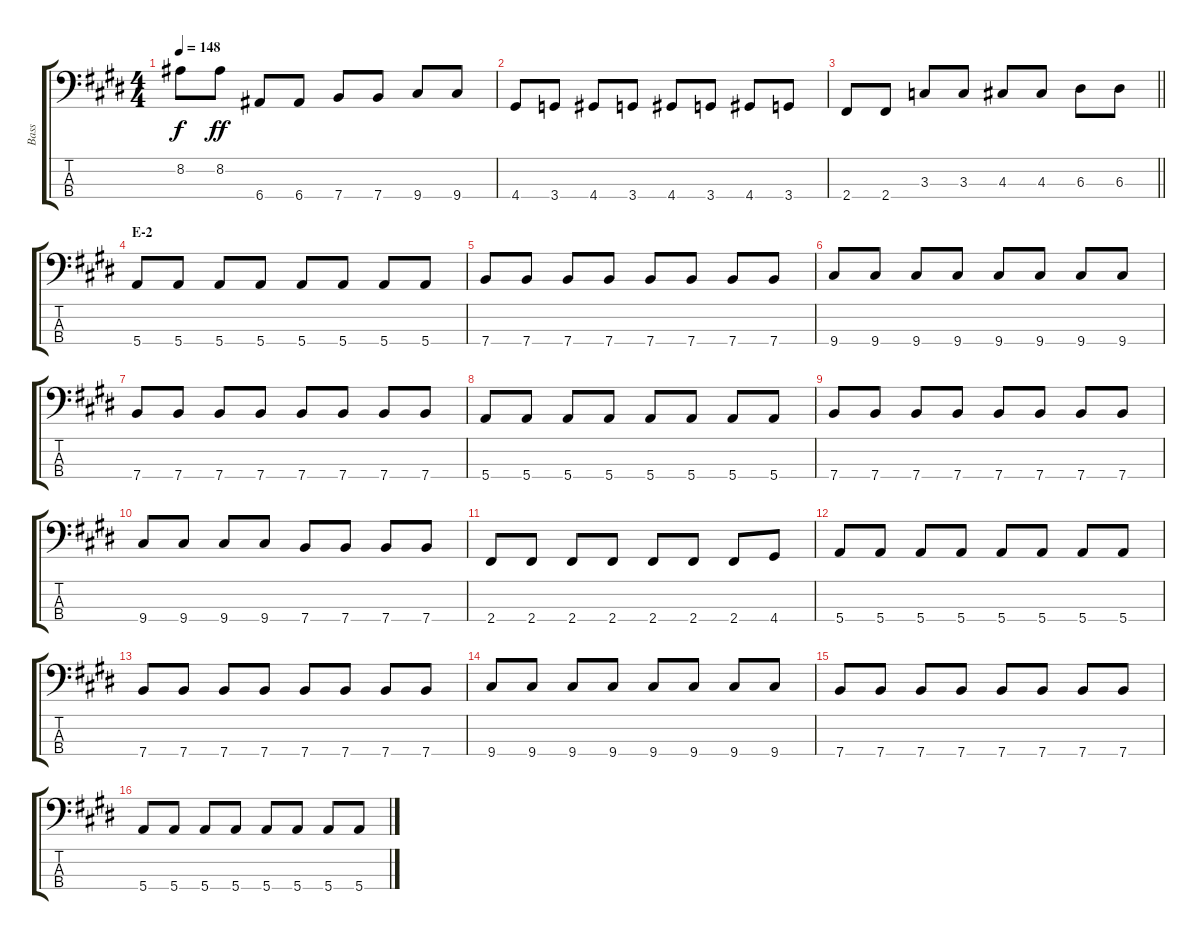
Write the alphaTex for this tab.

\track ("Bass" "Bass") {instrument electricbasspick}
\staff {score tabs}
\tuning (G2 D2 A1 E1) {hide}
\ts (4 4)
\tempo 148
\clef f4
\ks e
8.2{t}.8{dy f} 8.2.8{dy ff} 6.4.8 6.4.8 7.4.8 7.4.8 9.4.8 9.4.8 |
4.4.8 3.4.8 4.4.8 3.4.8 4.4.8 3.4.8 4.4.8 3.4.8 |
\barLineRight lightlight
2.4.8 2.4.8 3.3.8 3.3.8 4.3.8 4.3.8 6.3.8 6.3.8 |
\section ("" "E-2")
5.4.8 5.4.8 5.4.8 5.4.8 5.4.8 5.4.8 5.4.8 5.4.8 |
7.4.8 7.4.8 7.4.8 7.4.8 7.4.8 7.4.8 7.4.8 7.4.8 |
9.4.8 9.4.8 9.4.8 9.4.8 9.4.8 9.4.8 9.4.8 9.4.8 |
7.4.8 7.4.8 7.4.8 7.4.8 7.4.8 7.4.8 7.4.8 7.4.8 |
5.4.8 5.4.8 5.4.8 5.4.8 5.4.8 5.4.8 5.4.8 5.4.8 |
7.4.8 7.4.8 7.4.8 7.4.8 7.4.8 7.4.8 7.4.8 7.4.8 |
9.4.8 9.4.8 9.4.8 9.4.8 7.4.8 7.4.8 7.4.8 7.4.8 |
2.4.8 2.4.8 2.4.8 2.4.8 2.4.8 2.4.8 2.4.8 4.4.8 |
5.4.8 5.4.8 5.4.8 5.4.8 5.4.8 5.4.8 5.4.8 5.4.8 |
7.4.8 7.4.8 7.4.8 7.4.8 7.4.8 7.4.8 7.4.8 7.4.8 |
9.4.8 9.4.8 9.4.8 9.4.8 9.4.8 9.4.8 9.4.8 9.4.8 |
7.4.8 7.4.8 7.4.8 7.4.8 7.4.8 7.4.8 7.4.8 7.4.8 |
5.4.8 5.4.8 5.4.8 5.4.8 5.4.8 5.4.8 5.4.8 5.4.8
